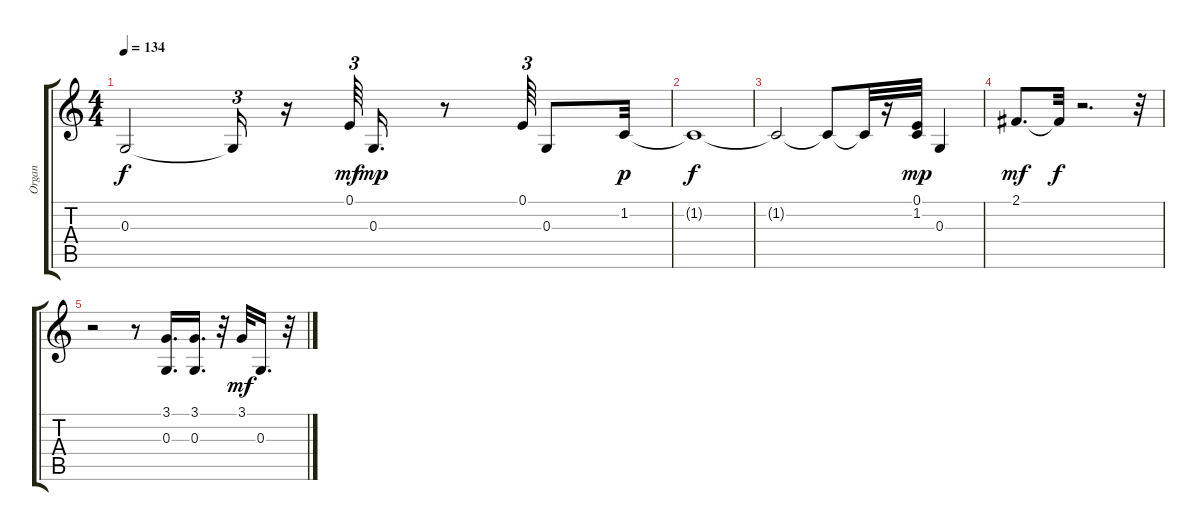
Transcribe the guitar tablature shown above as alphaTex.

\track ("Organ" "Organ") {instrument drawbarorgan}
\staff {score tabs}
\tuning (E4 B3 G3 D3 A2 E2) {hide}
\ts (4 4)
\tempo 134
\clef g2
\ks c
0.3{t}.2{dy f} 0.3{t}.16{tu (3 2)} r.16 0.1.64{tu (3 2) dy mf volume 7} 0.3.16{d dy mp} r.8 0.1.64{tu (3 2) volume 7} 0.3.8 1.2.32{dy p} |
1.2{t}.1{dy f} |
1.2{t}.2 1.2{t}.8 1.2{t}.32 r.16 (0.1 1.2).32{dy mp volume 4} 0.3.4 |
2.1.8{d dy mf volume 4} 2.1{t}.32{dy f} r.2{d} r.32 |
r.2 r.8 (3.1 0.3).16{d volume 1} (3.1 0.3).16{d volume 1} r.32 3.1.32{dy mf volume 1} 0.3.16{d} r.32
